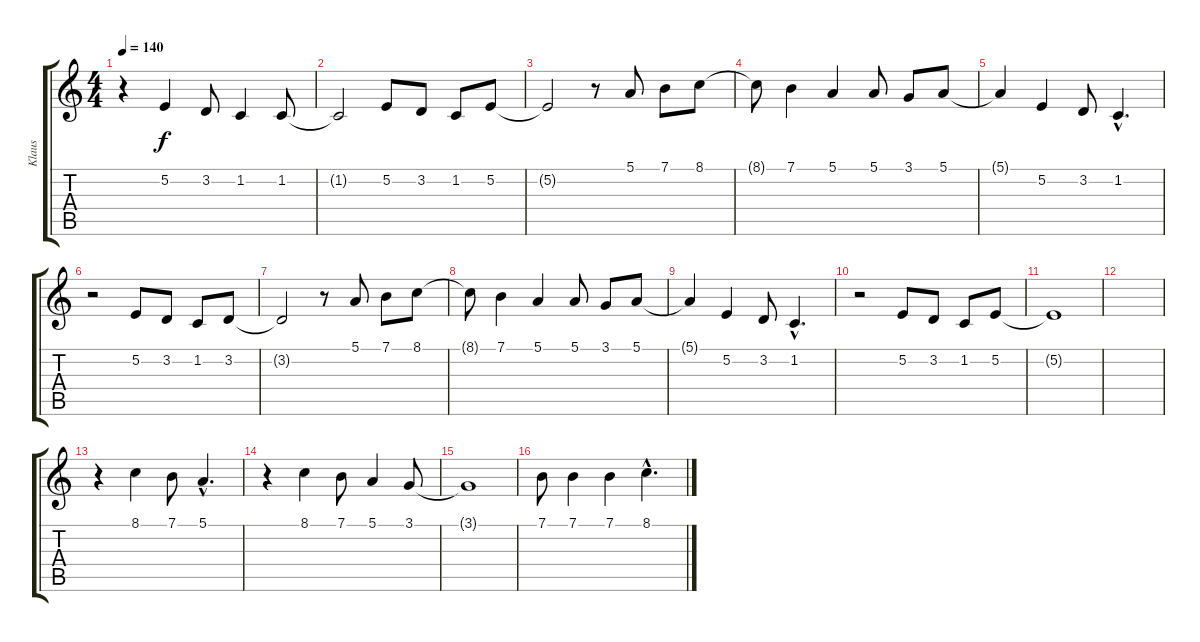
\track ("Klaus" "Klaus") {instrument fx5brightness}
\staff {score tabs}
\tuning (E4 B3 G3 D3 A2 E2) {hide}
\ts (4 4)
\tempo 140
\clef g2
\ks c
r.4{dy f} 5.2.4 3.2.8 1.2.4 1.2.8 |
1.2{t}.2 5.2.8 3.2.8 1.2.8 5.2.8 |
5.2{t}.2 r.8 5.1.8 7.1.8 8.1.8 |
8.1{t}.8 7.1.4 5.1.4 5.1.8 3.1.8 5.1.8 |
5.1{t}.4 5.2.4 3.2.8 1.2{hac}.4{d} |
r.2 5.2.8 3.2.8 1.2.8 3.2.8 |
3.2{t}.2 r.8 5.1.8 7.1.8 8.1.8 |
8.1{t}.8 7.1.4 5.1.4 5.1.8 3.1.8 5.1.8 |
5.1{t}.4 5.2.4 3.2.8 1.2{hac}.4{d} |
r.2 5.2.8 3.2.8 1.2.8 5.2.8 |
5.2{t}.1 |
|
r.4 8.1.4 7.1.8 5.1{hac}.4{d} |
r.4 8.1.4 7.1.8 5.1.4 3.1.8 |
3.1{t}.1 |
7.1.8 7.1.4 7.1.4 8.1{hac}.4{d}
